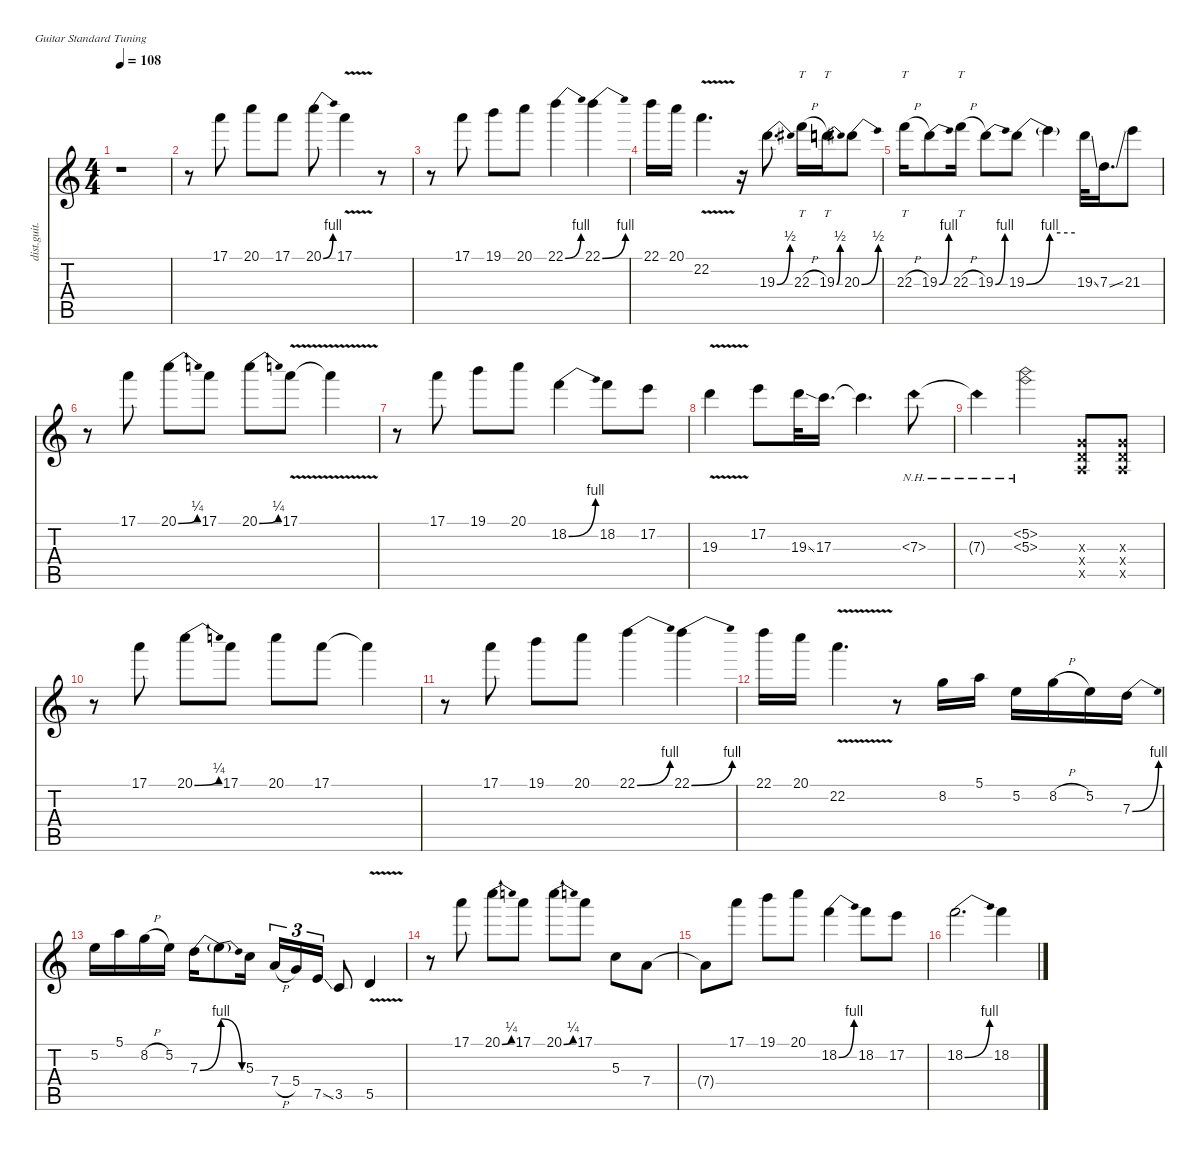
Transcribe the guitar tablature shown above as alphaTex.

\defaultSystemsLayout 4
\hideDynamics
\bracketExtendMode nobrackets
\otherSystemsTrackNameOrientation horizontal
\track ("Distortion Guitar 2" "dist.guit.") {instrument distortionguitar}
\staff {score tabs}
\tuning (E4 B3 G3 D3 A2 E2)
\ts (4 4)
\tempo 108
\clef g2
\ks c
r.1{dy f} |
r.8 17.1.8 20.1.8 17.1.8 20.1{be (bend 0 0 30 4)}.8 17.1{v}.4 r.8 |
r.8 17.1.8 19.1.8 20.1.8 22.1{be (bend 0 0 30 4)}.4 22.1{be (bend 0 0 30 4)}.4 |
22.1.16 20.1.16 22.2{v}.4{d} r.16 19.3{be (bend 0 0 30 2)}.8{d} 22.3{h}.16{tt} 19.3{be (bend 0 0 30 2)}.16{tt} 20.3{be (bend 0 0 30 2) acc #}.8 |
22.3{h}.16{tt} 19.3{be (bend 0 0 30 4)}.8 22.3{h}.16{tt} 19.3{be (bend 0 0 30 4)}.8 19.3{be (bend 0 0 60 4)}.8 19.3{be (hold 0 4 60 4) t}.4 19.3{ss}.32 7.3{ss}.16{d} 21.3.8 |
r.8 17.1.8 20.1{be (bend 0 0 30 1)}.8 17.1.8 20.1{be (bend 0 0 30 1)}.8 17.1{v}.8 17.1{v t}.4 |
r.8 17.1.8 19.1.8 20.1.8 18.2{be (bend 0 0 30 4)}.4 18.2.8 17.2.8 |
19.3{v}.4 17.2.8 19.3{ss}.32 17.3.16{d} 17.3{t}.4{d} 7.3{nh}.8 |
7.3{nh t}.4 (5.2{nh} 5.3{nh}).2 (0.3{x} 0.4{x} 0.5{x}).8 (0.3{x} 0.4{x} 0.5{x}).8 |
r.8 17.1.8 20.1{be (bend 0 0 30 1)}.8 17.1.8 20.1.8 17.1.8 17.1{t}.4 |
r.8 17.1.8 19.1.8 20.1.8 22.1{be (bend 0 0 30 4)}.4 22.1{be (bend 0 0 30 4)}.4 |
22.1.16 20.1.16 22.2{v}.4{d} r.8 8.2.16 5.1.16 5.2.16 8.2{h}.16 5.2.16 7.3{be (bend 0 0 30 4)}.16 |
5.2.16 5.1.16 8.2{h}.16 5.2.16 7.3{be (bend 0 0 60 4)}.16 7.3{be (release 0 4 60 0) t}.8 5.3.16 7.4{h}.16{tu (3 2)} 5.4.16{tu (3 2)} 7.5{ss}.16{tu (3 2)} 3.5.8 5.5{v}.4 |
r.8 17.1.8 20.1{be (bend 0 0 30 1)}.8 17.1.8 20.1{be (bend 0 0 30 1)}.8 17.1.8 5.3.8 7.4.8 |
7.4{t}.8 17.1.8 19.1.8 20.1.8 18.2{be (bend 0 0 30 4)}.4 18.2.8 17.2.8 |
18.2{be (bend 0 0 30 4)}.2{d} 18.2.4
